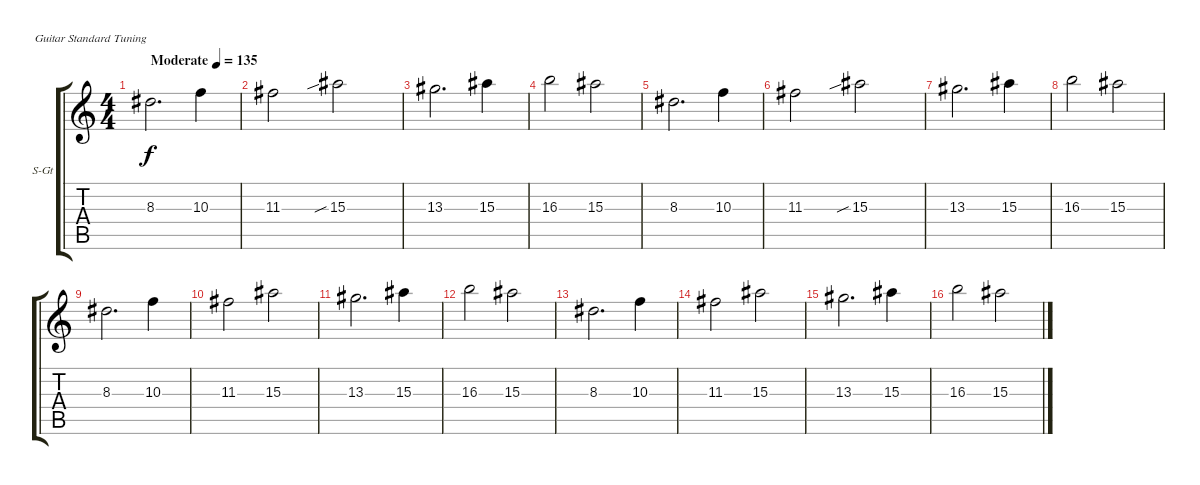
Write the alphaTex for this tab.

\bracketExtendMode groupsimilarinstruments
\firstSystemTrackNameOrientation horizontal
\otherSystemsTrackNameOrientation horizontal
\track ("EBow Effect" "S-Gt") {instrument bagpipe}
\staff {score tabs}
\tuning (E4 B3 G3 D3 A2 E2)
\displaytranspose 12
\ts (4 4)
\beaming (8 2 2 2 2)
\tempo (135 "Moderate")
\clef g2
\ks c
8.3.2{d dy f instrument bagpipe} 10.3.4 |
11.3.2 15.3{sib}.2 |
13.3.2{d} 15.3.4 |
16.3.2 15.3.2 |
8.3.2{d} 10.3.4 |
11.3.2 15.3{sib}.2 |
13.3.2{d} 15.3.4 |
16.3.2 15.3.2 |
8.3.2{d} 10.3.4 |
11.3.2 15.3.2 |
13.3.2{d} 15.3.4 |
16.3.2 15.3.2 |
8.3.2{d} 10.3.4 |
11.3.2 15.3.2 |
13.3.2{d} 15.3.4 |
16.3.2 15.3.2
